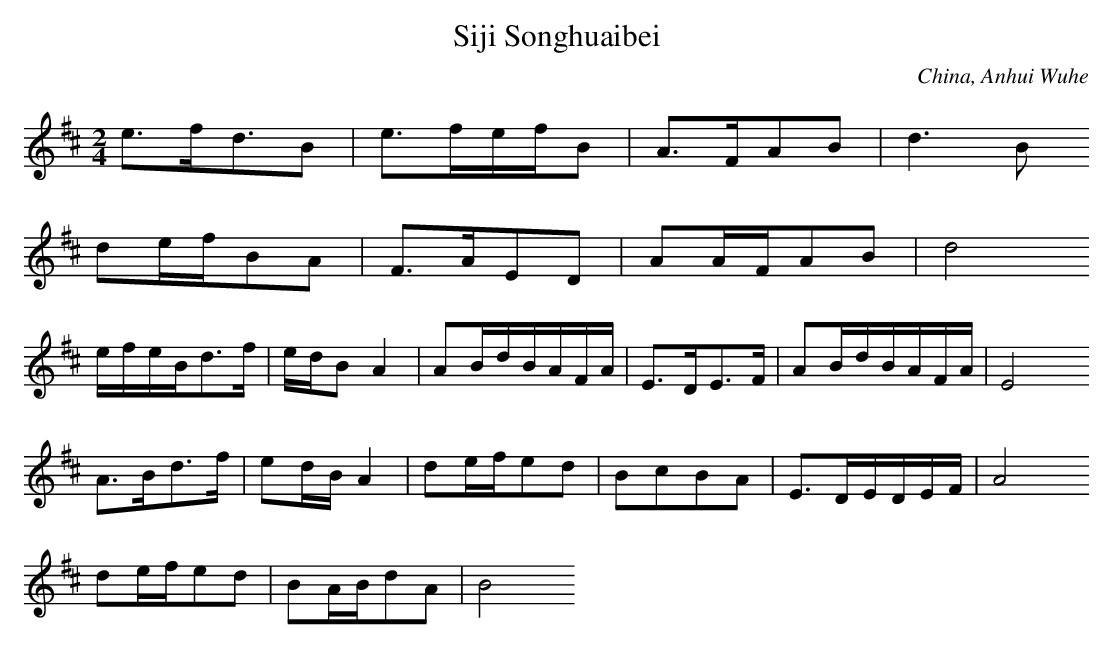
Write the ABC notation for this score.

X:1
T: Siji Songhuaibei
O: China, Anhui Wuhe
M: 2/4
L: 1/16
K: D
e3fd3B2 | e3fefB2 | A3FA2B2 | d6B2
d2efB2A2 | F3AE2D2 | A2AFA2B2 | d8
efeBd3f | edB2A4 | A2BdBAFA | E3DE3F | A2BdBAFA | E8
A3Bd3f | e2dBA4 | d2efe2d2 | B2c2B2A2 | E3DEDEF | A8
d2efe2d2 | B2ABd2A2 | B8
